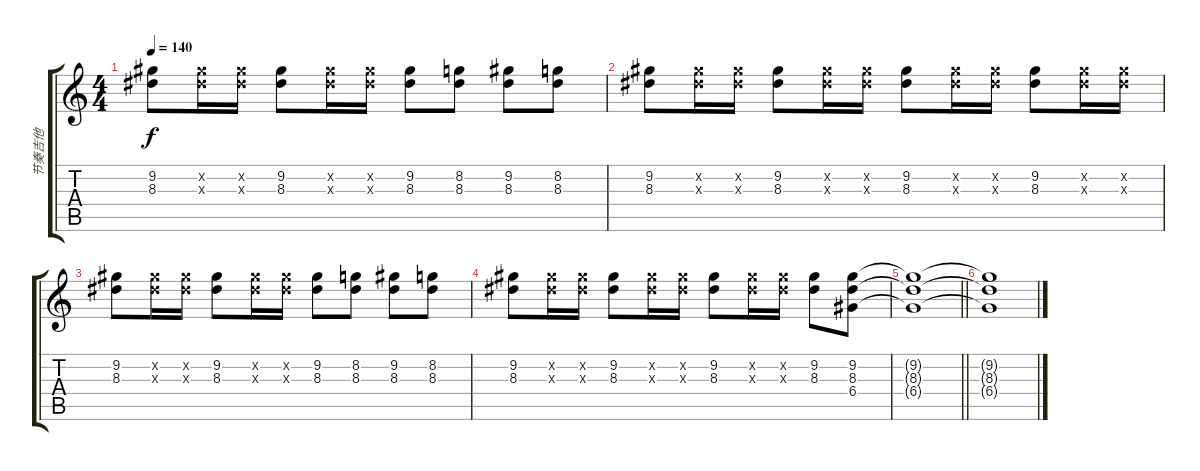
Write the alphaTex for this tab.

\track ("节奏吉他" "节奏吉他") {instrument overdrivenguitar}
\staff {score tabs}
\tuning (E4 B3 G3 D3 A2 E2) {hide}
\ts (4 4)
\tempo 140
\clef g2
\ks c
(9.2 8.3).8{dy f} (9.2{x} 8.3{x}).16 (9.2{x} 8.3{x}).16 (9.2 8.3).8 (9.2{x} 8.3{x}).16 (9.2{x} 8.3{x}).16 (9.2 8.3).8 (8.2 8.3).8 (9.2 8.3).8 (8.2 8.3).8 |
(9.2 8.3).8 (9.2{x} 8.3{x}).16 (9.2{x} 8.3{x}).16 (9.2 8.3).8 (9.2{x} 8.3{x}).16 (9.2{x} 8.3{x}).16 (9.2 8.3).8 (9.2{x} 8.3{x}).16 (9.2{x} 8.3{x}).16 (9.2 8.3).8 (9.2{x} 8.3{x}).16 (9.2{x} 8.3{x}).16 |
(9.2 8.3).8 (9.2{x} 8.3{x}).16 (9.2{x} 8.3{x}).16 (9.2 8.3).8 (9.2{x} 8.3{x}).16 (9.2{x} 8.3{x}).16 (9.2 8.3).8 (8.2 8.3).8 (9.2 8.3).8 (8.2 8.3).8 |
(9.2 8.3).8 (9.2{x} 8.3{x}).16 (9.2{x} 8.3{x}).16 (9.2 8.3).8 (9.2{x} 8.3{x}).16 (9.2{x} 8.3{x}).16 (9.2 8.3).8 (9.2{x} 8.3{x}).16 (9.2{x} 8.3{x}).16 (9.2 8.3).8 (9.2 8.3 6.4).8 |
\barLineRight lightlight
(9.2{t} 8.3{t} 6.4{t}).1 |
(9.2{t} 8.3{t} 6.4{t}).1
